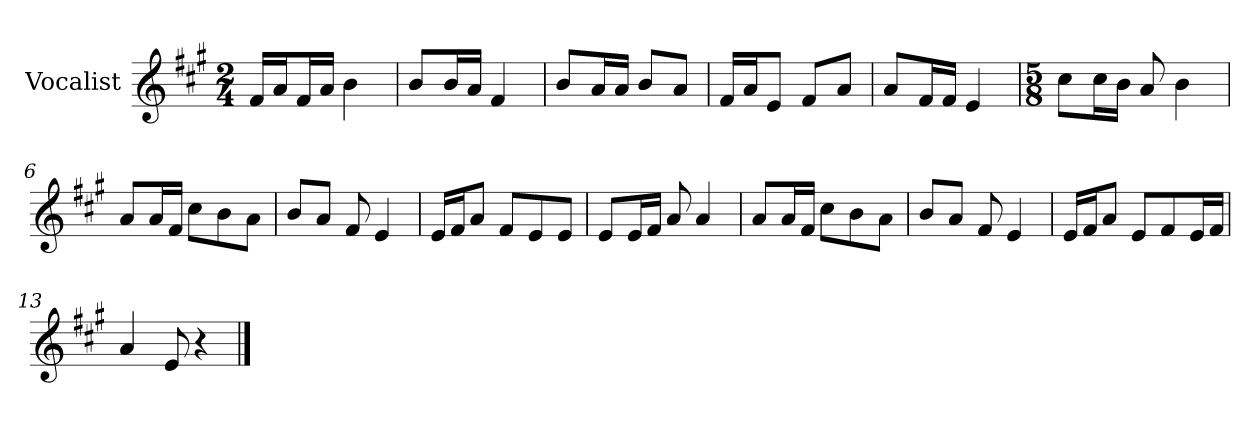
**kern
*part1
*staff1
*I"Vocalist
*k[f#c#g#]
*A:
*M2/4
=
16f#LL
16aJ
16f#L
16aJJ
4b
=1
8bL
16bL
16aJJ
4f#
=2
8bL
16aL
16aJJ
8bL
8aJ
=3
16f#LL
16aJ
8eJ
8f#L
8aJ
=4
8aL
16f#L
16f#JJ
4e
=5
*M5/8
8cc#L
16cc#L
16bJJ
8a
4b
=6
8aL
16aL
16f#JJ
8cc#L
8b
8aJ
=7
8bL
8aJ
8f#
4e
=8
16eLL
16f#J
8aJ
8f#L
8e
8eJ
=9
8eL
16eL
16f#JJ
8a
4a
=10
8aL
16aL
16f#JJ
8cc#L
8b
8aJ
=11
8bL
8aJ
8f#
4e
=12
16eLL
16f#J
8aJ
8eL
8f#
16eL
16f#JJ
=13
4a
8e
4r
==
*-
